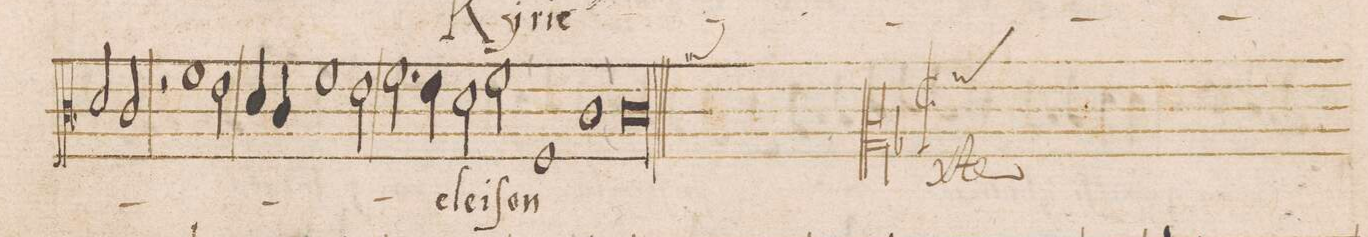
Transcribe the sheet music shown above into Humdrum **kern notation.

**kern	**text
*I"ALTVS	*
*clefC3	*
*k[b-]	*
*met(C|)	*
*M2/1	*
2d/	.
2c/	.
=8-	=8-
2r	.
1f	.
2e\	.
=9-	=9-
4d/	.
4c/	.
1f	.
2e\	.
=10-	=10-
2.f\	.
4e\	.
2d\	.
2f,<\	e-
=11-	=11-
1F	-le-
1c,<	-i-
=12-	=12-
*custos:a	*
0cl	-ſon
*clefC2	*
=13||	=13||
*M2/1	*
*met(C|)	*
*-	*-
